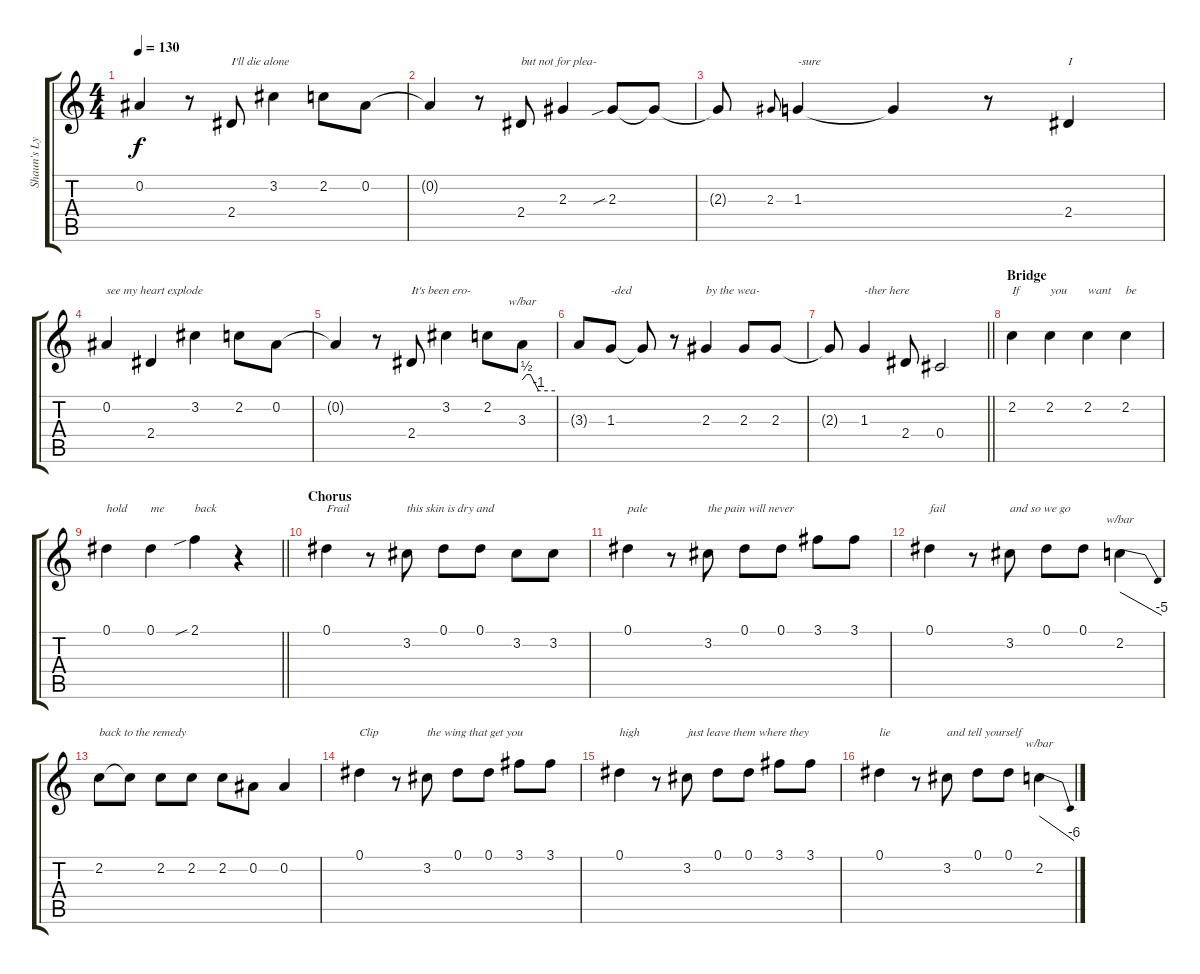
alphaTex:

\track ("Shaun's Lyrics" "Shaun's Ly") {instrument distortionguitar}
\staff {score tabs}
\tuning (Eb4 Bb3 Gb3 Db3 Ab2 Db2) {hide}
\ts (4 4)
\tempo 130
\clef g2
\ks c
0.2{t}.4{dy f} r.8 2.4.8{txt "I'll die alone"} 3.2.4 2.2.8 0.2.8 |
0.2{t}.4 r.8 2.4.8{txt "but not for plea-"} 2.3.4 2.3{sib}.8 2.3{t}.8 |
2.3{t}.8 2.3.8{gr onbeat} 1.3.4{txt "-sure"} 1.3{t}.4 r.8 2.4.4{txt "I"} |
0.2.4{txt "see my heart explode"} 2.4.4 3.2.4 2.2.8 0.2.8 |
0.2{t}.4 r.8 2.4.8{txt "It's been ero-"} 3.2.4 2.2.8 3.3.8{tbe (custom default 0 0 8 2 15 2 30 -4 60 -4)} |
3.3{t}.8 1.3.8{txt "-ded"} 1.3{t}.8 r.8 2.3.4{txt "by the wea-"} 2.3.8 2.3.8 |
\barLineRight lightlight
2.3{t}.8 1.3.4{txt "-ther here"} 2.4.8 0.4.2 |
\section ("" "Bridge")
2.2.4{txt "If"} 2.2.4{txt "you"} 2.2.4{txt "want"} 2.2.4{txt "be"} |
\barLineRight lightlight
0.1.4{txt "hold"} 0.1.4{txt "me"} 2.1{sib}.4{txt "back"} r.4 |
\section ("" "Chorus")
0.1.4{txt "Frail"} r.8 3.2.8{txt "this skin is dry and"} 0.1.8 0.1.8 3.2.8 3.2.8 |
0.1.4{txt "pale"} r.8 3.2.8{txt "the pain will never"} 0.1.8 0.1.8 3.1.8 3.1.8 |
0.1.4{txt "fail"} r.8 3.2.8{txt "and so we go"} 0.1.8 0.1.8 2.2.4{tbe (dive default 0 0 60 -20)} |
2.2.8{txt "back to the remedy"} 2.2{t}.8 2.2.8 2.2.8 2.2.8 0.2.8 0.2.4 |
0.1.4{txt "Clip"} r.8 3.2.8{txt "the wing that get you"} 0.1.8 0.1.8 3.1.8 3.1.8 |
0.1.4{txt "high"} r.8 3.2.8{txt "just leave them where they"} 0.1.8 0.1.8 3.1.8 3.1.8 |
0.1.4{txt "lie"} r.8 3.2.8{txt "and tell yourself"} 0.1.8 0.1.8 2.2.4{tbe (dive default 0 0 60 -24)}
